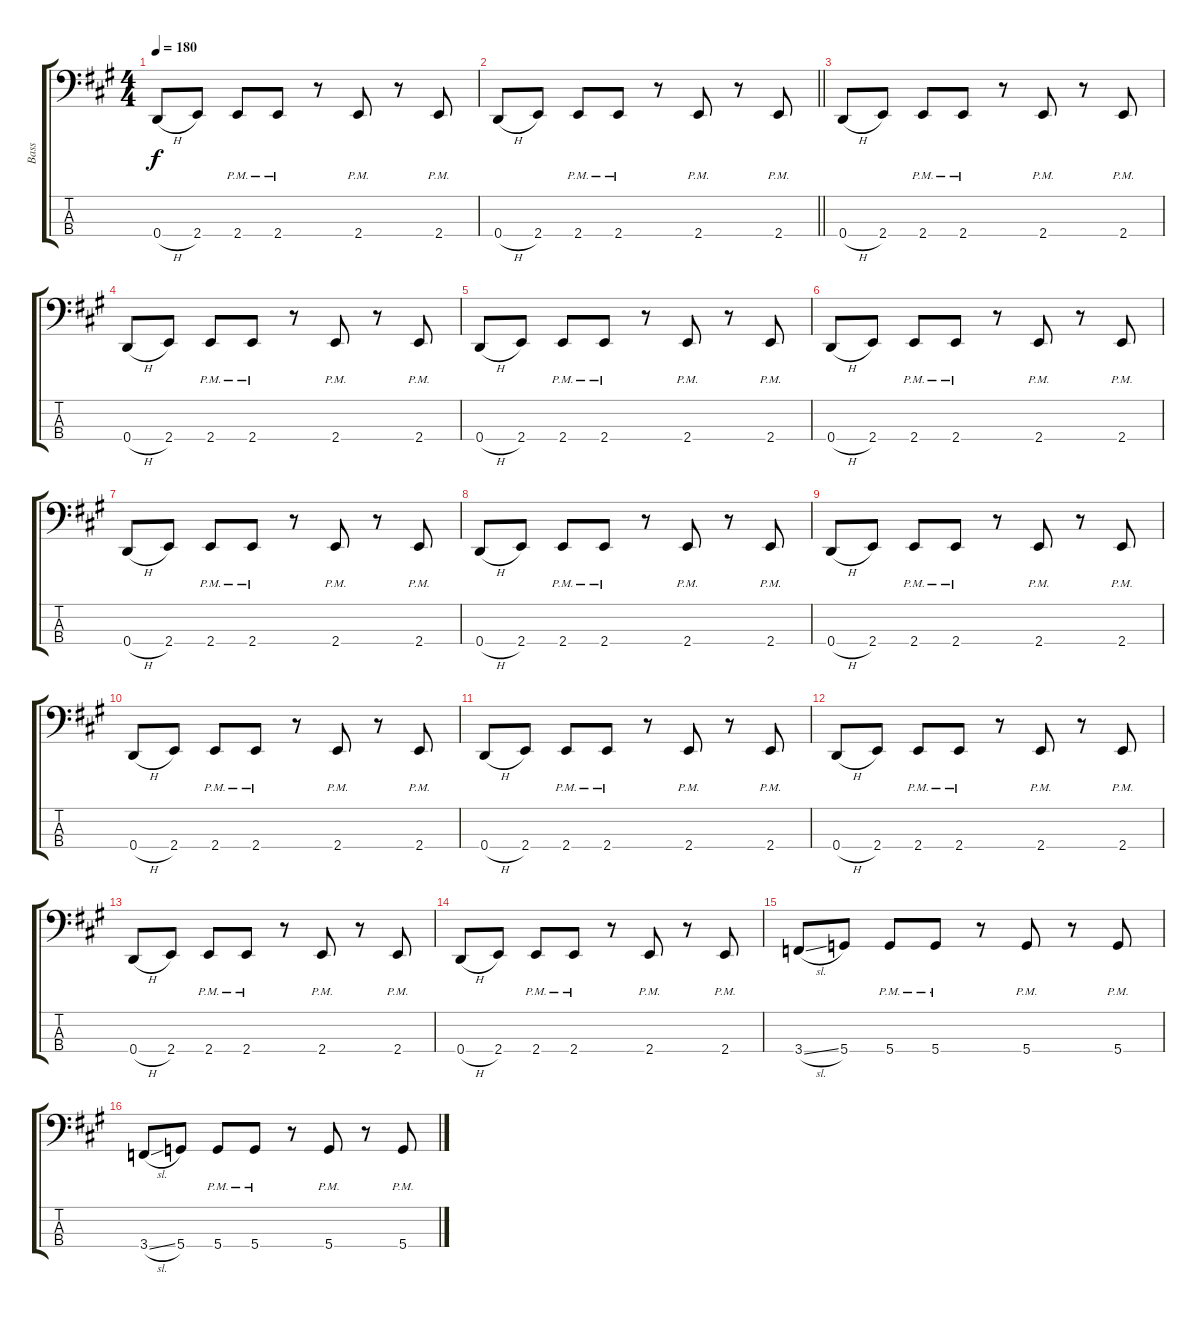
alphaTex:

\track ("Bass" "Bass") {instrument electricbasspick}
\staff {score tabs}
\tuning (F2 C2 G1 D1) {hide}
\ts (4 4)
\tempo 180
\clef f4
\ks f#minor
0.4{h}.8{dy f} 2.4.8 2.4{pm}.8 2.4{pm}.8 r.8 2.4{pm}.8 r.8 2.4{pm}.8 |
\barLineRight lightlight
0.4{h}.8 2.4.8 2.4{pm}.8 2.4{pm}.8 r.8 2.4{pm}.8 r.8 2.4{pm}.8 |
0.4{h}.8 2.4.8 2.4{pm}.8 2.4{pm}.8 r.8 2.4{pm}.8 r.8 2.4{pm}.8 |
0.4{h}.8 2.4.8 2.4{pm}.8 2.4{pm}.8 r.8 2.4{pm}.8 r.8 2.4{pm}.8 |
0.4{h}.8 2.4.8 2.4{pm}.8 2.4{pm}.8 r.8 2.4{pm}.8 r.8 2.4{pm}.8 |
0.4{h}.8 2.4.8 2.4{pm}.8 2.4{pm}.8 r.8 2.4{pm}.8 r.8 2.4{pm}.8 |
0.4{h}.8 2.4.8 2.4{pm}.8 2.4{pm}.8 r.8 2.4{pm}.8 r.8 2.4{pm}.8 |
0.4{h}.8 2.4.8 2.4{pm}.8 2.4{pm}.8 r.8 2.4{pm}.8 r.8 2.4{pm}.8 |
0.4{h}.8 2.4.8 2.4{pm}.8 2.4{pm}.8 r.8 2.4{pm}.8 r.8 2.4{pm}.8 |
0.4{h}.8 2.4.8 2.4{pm}.8 2.4{pm}.8 r.8 2.4{pm}.8 r.8 2.4{pm}.8 |
0.4{h}.8 2.4.8 2.4{pm}.8 2.4{pm}.8 r.8 2.4{pm}.8 r.8 2.4{pm}.8 |
0.4{h}.8 2.4.8 2.4{pm}.8 2.4{pm}.8 r.8 2.4{pm}.8 r.8 2.4{pm}.8 |
0.4{h}.8 2.4.8 2.4{pm}.8 2.4{pm}.8 r.8 2.4{pm}.8 r.8 2.4{pm}.8 |
0.4{h}.8 2.4.8 2.4{pm}.8 2.4{pm}.8 r.8 2.4{pm}.8 r.8 2.4{pm}.8 |
3.4{sl}.8 5.4.8 5.4{pm}.8 5.4{pm}.8 r.8 5.4{pm}.8 r.8 5.4{pm}.8 |
3.4{sl}.8 5.4.8 5.4{pm}.8 5.4{pm}.8 r.8 5.4{pm}.8 r.8 5.4{pm}.8
